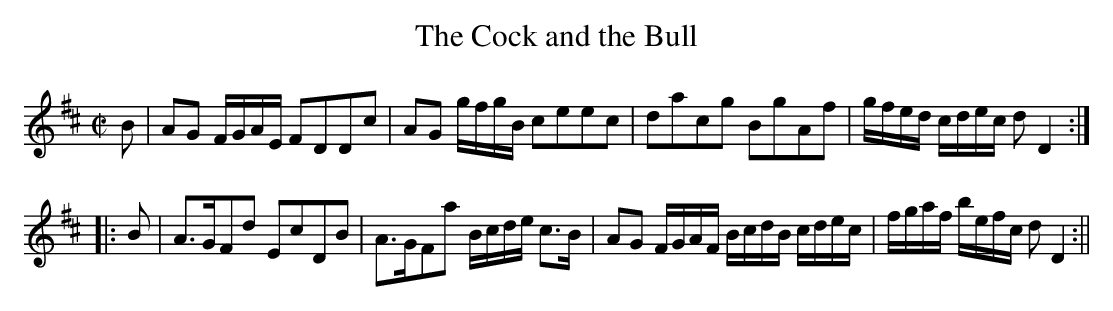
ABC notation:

X:1
T:Cock and the Bull, The
M:C|
L:1/8
K:D
B|AG F/G/A/E/ FDDc|AG g/f/g/B/ ceec|dacg BgAf|g/f/e/d/ c/d/e/c/ d D2:|
|:B|A>GFd EcDB|A>GFa B/c/d/e/ c>B|AG F/G/A/F/ B/c/d/B/ c/d/e/c/|f/g/a/f/ b/e/f/c/ d D2:||
